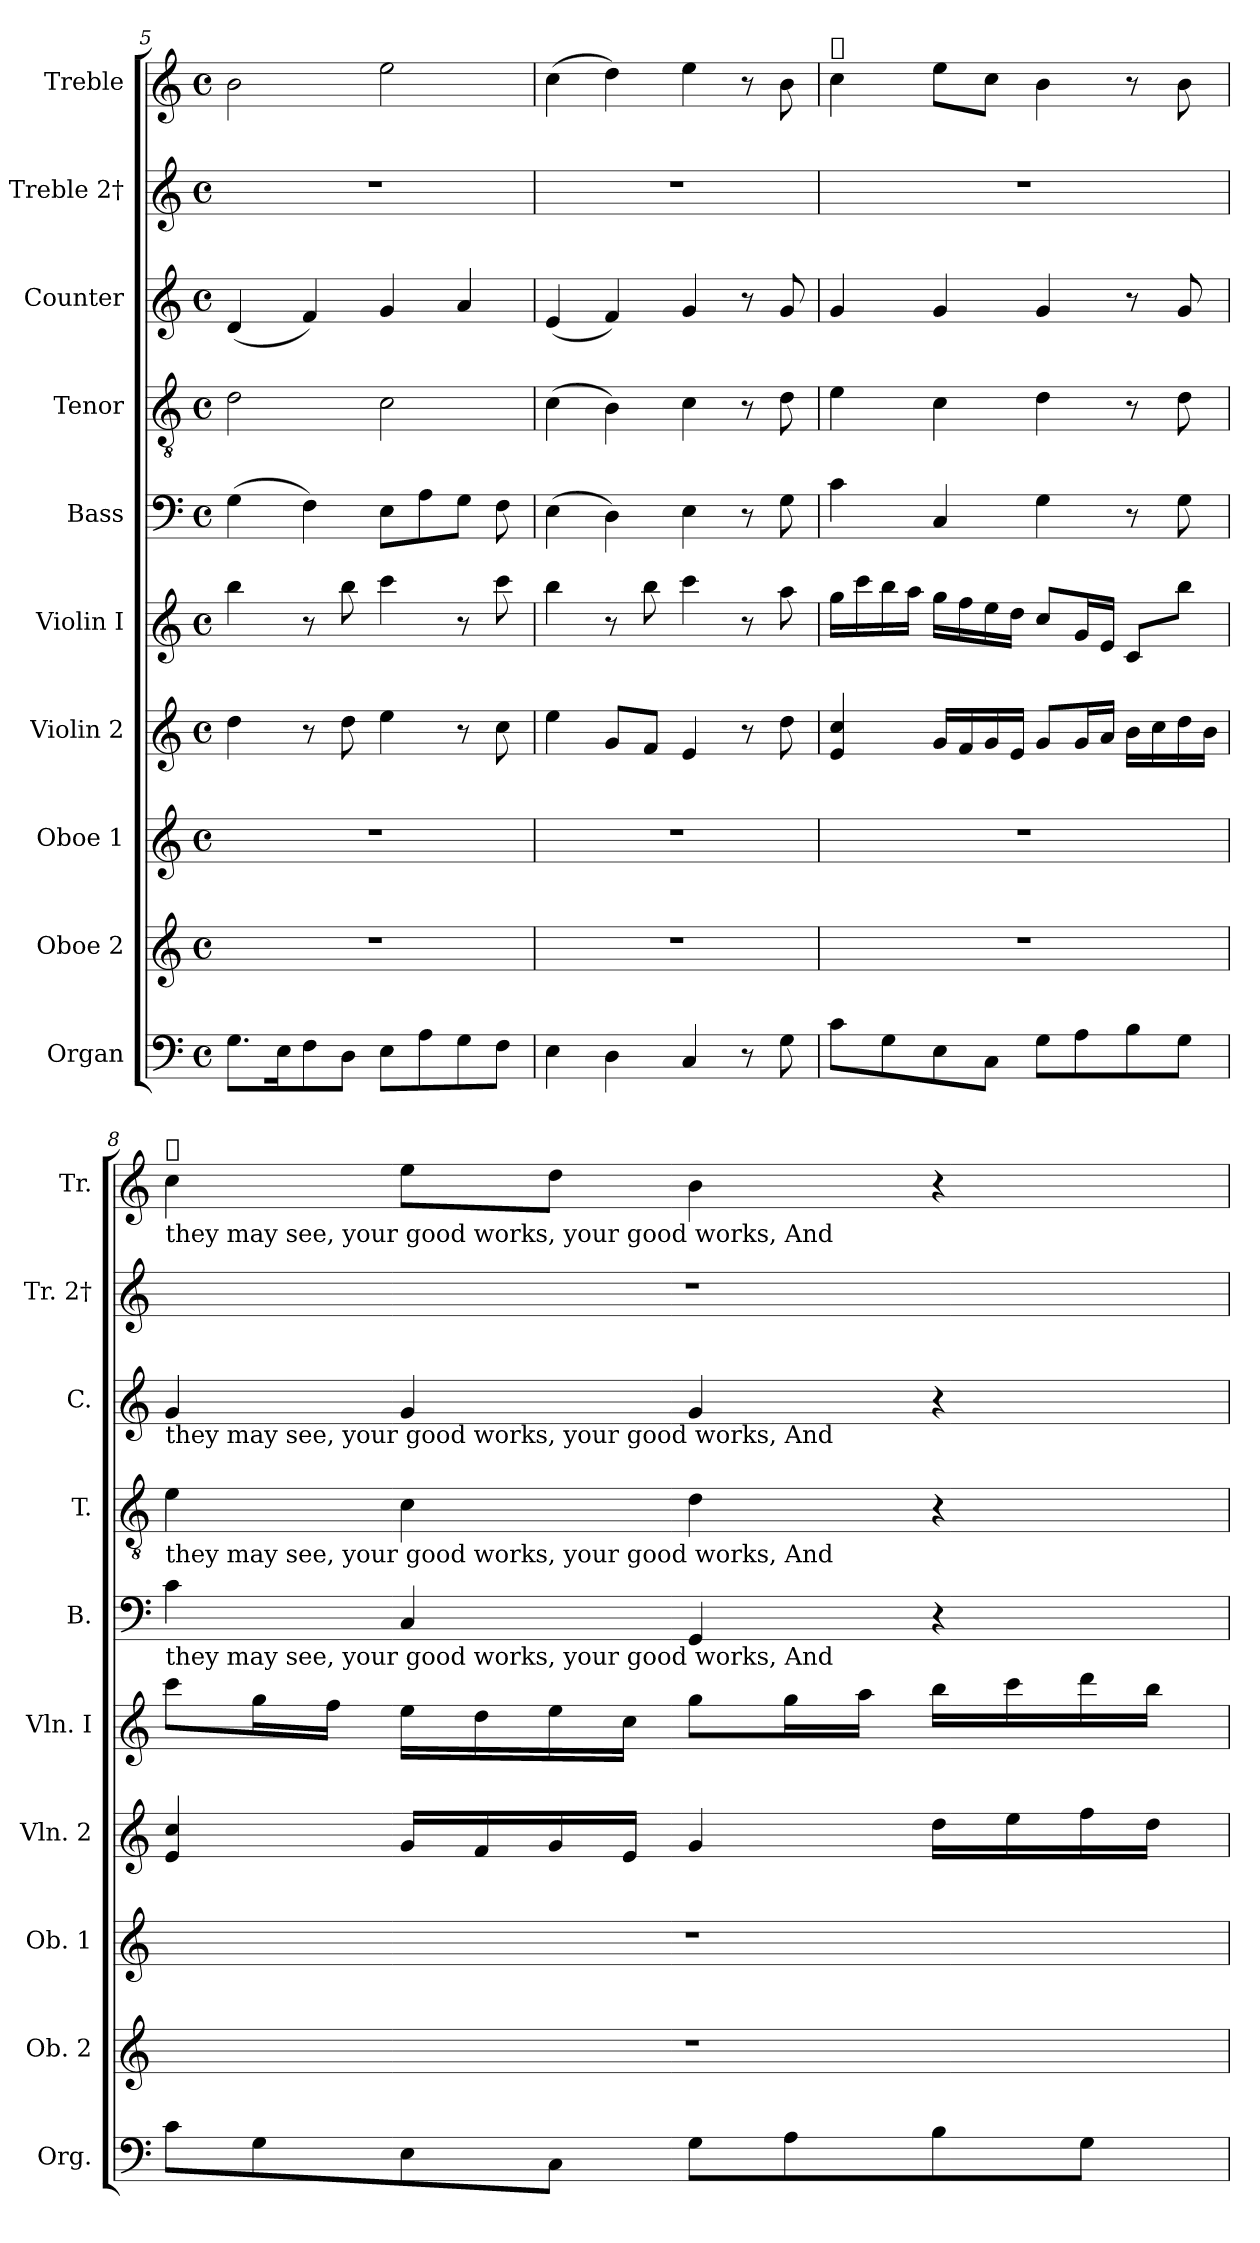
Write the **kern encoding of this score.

**kern	**kern	**kern	**kern	**kern	**kern	**kern	**kern	**kern	**kern
*part10	*part9	*part8	*part7	*part6	*part5	*part4	*part3	*part2	*part1
*staff10	*staff9	*staff8	*staff7	*staff6	*staff5	*staff4	*staff3	*staff2	*staff1
*I"Organ	*I"Oboe 2	*I"Oboe 1	*I"Violin 2	*I"Violin  I	*I"Bass	*I"Tenor	*I"Counter	*I"Treble 2†	*I"Treble
*I'Org.	*I'Ob. 2	*I'Ob. 1	*I'Vln. 2	*I'Vln.  I	*I'B.	*I'T.	*I'C.	*I'Tr. 2†	*I'Tr.
*clefF4	*clefG2	*clefG2	*clefG2	*clefG2	*clefF4	*clefGv2	*clefG2	*clefG2	*clefG2
*k[]	*k[]	*k[]	*k[]	*k[]	*k[]	*k[]	*k[]	*k[]	*k[]
*M4/4	*M4/4	*M4/4	*M4/4	*M4/4	*M4/4	*M4/4	*M4/4	*M4/4	*M4/4
*met(c)	*met(c)	*met(c)	*met(c)	*met(c)	*met(c)	*met(c)	*met(c)	*met(c)	*met(c)
=5	=5	=5	=5	=5	=5	=5	=5	=5	=5
8.G\L	1r	1r	4dd\	4bb\	(>4G\	2d\	(<4d/	1r	2b\
16E\K	.	.	.	.	.	.	.	.	.
8F\	.	.	8r	8r	4F\)	.	4f/)	.	.
8D\J	.	.	8dd\	8bb\	.	.	.	.	.
8E\L	.	.	4ee\	4ccc\	8E\L	2c\	4g/	.	2ee\
8A\	.	.	.	.	8A\	.	.	.	.
8G\	.	.	8r	8r	8G\J	.	4a/	.	.
8F\J	.	.	8cc\	8ccc\	8F\	.	.	.	.
=6	=6	=6	=6	=6	=6	=6	=6	=6	=6
4E\	1r	1r	4ee\	4bb\	(>4E\	(>4c\	(<4e/	1r	(>4cc\
4D\	.	.	8g/L	8r	4D\)	4B\)	4f/)	.	4dd\)
.	.	.	8f/J	8bb\	.	.	.	.	.
4C/	.	.	4e/	4ccc\	4E\	4c\	4g/	.	4ee\
8r	.	.	8r	8r	8r	8r	8r	.	8r
8G\	.	.	8dd\	8aa\	8G\	8d\	8g/	.	8b\
=7	=7	=7	=7	=7	=7	=7	=7	=7	=7
!	!	!	!	!	!	!	!	!	!LO:TX:a:t=
8c\L	1r	1r	4e/ 4cc/	16gg\LL	4c\	4e\	4g/	1r	4cc\
.	.	.	.	16ccc\	.	.	.	.	.
8G\	.	.	.	16bb\	.	.	.	.	.
.	.	.	.	16aa\JJ	.	.	.	.	.
8E\	.	.	16g/LL	16gg\LL	4C/	4c\	4g/	.	8ee\L
.	.	.	16f/	16ff\	.	.	.	.	.
8C\J	.	.	16g/	16ee\	.	.	.	.	8cc\J
.	.	.	16e/JJ	16dd\JJ	.	.	.	.	.
8G\L	.	.	8g/L	8cc/L	4G\	4d\	4g/	.	4b\
8A\	.	.	16g/L	16g/L	.	.	.	.	.
.	.	.	16a/JJ	16e/JJ	.	.	.	.	.
8B\	.	.	16b\LL	8c/L	8r	8r	8r	.	8r
.	.	.	16cc\	.	.	.	.	.	.
8G\J	.	.	16dd\	8bb\J	8G\	8d\	8g/	.	8b\
.	.	.	16b\JJ	.	.	.	.	.	.
!!LO:PB:g=z
=8	=8	=8	=8	=8	=8	=8	=8	=8	=8
!	!	!	!	!	!	!	!	!	!LO:TX:a:t=
!	!	!	!	!	!	!	!	!	!LO:TX:b:t=they          may         see,                               your         good         works,                         your          good         works,           And
!	!	!	!	!	!	!	!LO:TX:b:t=they          may         see,                               your         good         works,                         your          good         works,           And	!	!
!	!	!	!	!	!	!LO:TX:b:t=they          may         see,                               your         good         works,                         your          good         works,           And	!	!	!
!	!	!	!	!	!LO:TX:b:t=they          may         see,                               your         good         works,                         your          good         works,           And	!	!	!	!
8c\L	1r	1r	4e/ 4cc/	8ccc\L	4c\	4e\	4g/	1r	4cc\
8G\	.	.	.	16gg\L	.	.	.	.	.
.	.	.	.	16ff\JJ	.	.	.	.	.
8E\	.	.	16g/LL	16ee\LL	4C/	4c\	4g/	.	8ee\L
.	.	.	16f/	16dd\	.	.	.	.	.
8C\J	.	.	16g/	16ee\	.	.	.	.	8dd\J
.	.	.	16e/JJ	16cc\JJ	.	.	.	.	.
8G\L	.	.	4g/	8gg\L	4GG/	4d\	4g/	.	4b\
8A\	.	.	.	16gg\L	.	.	.	.	.
.	.	.	.	16aa\JJ	.	.	.	.	.
8B\	.	.	16dd\LL	16bb\LL	4r	4r	4r	.	4r
.	.	.	16ee\	16ccc\	.	.	.	.	.
8G\J	.	.	16ff\	16ddd\	.	.	.	.	.
.	.	.	16dd\JJ	16bb\JJ	.	.	.	.	.
=	=	=	=	=	=	=	=	=	=
*-	*-	*-	*-	*-	*-	*-	*-	*-	*-
